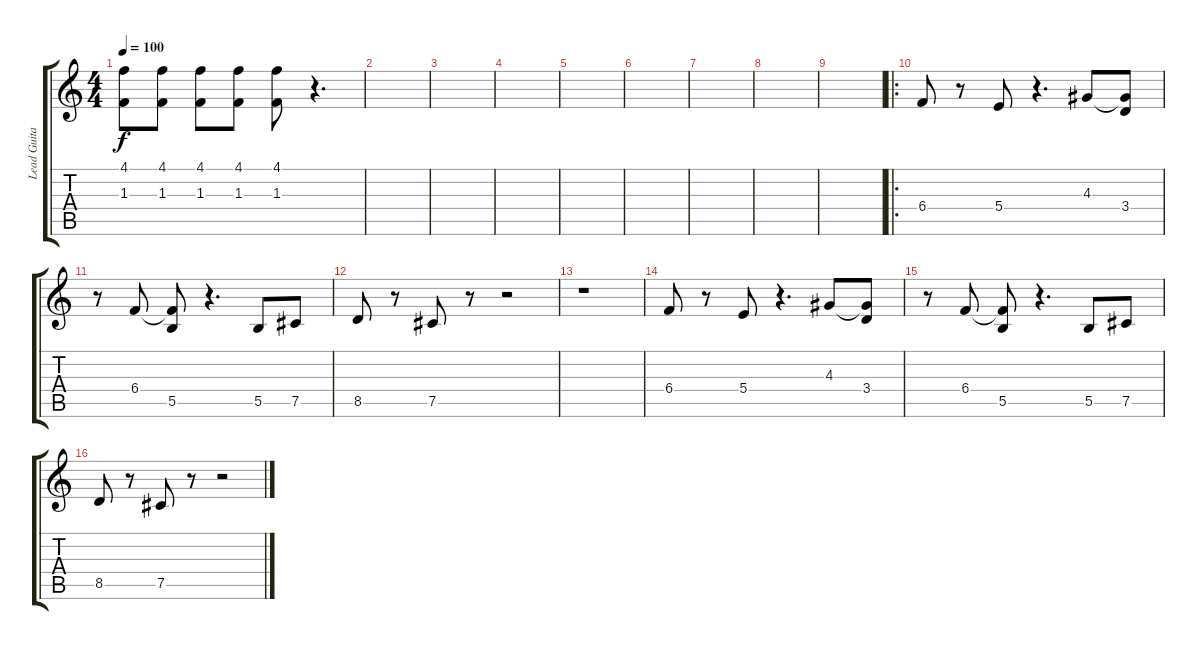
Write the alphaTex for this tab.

\track ("Lead Guitar" "Lead Guita") {instrument distortionguitar}
\staff {score tabs}
\tuning (Db4 Ab3 E3 B2 Gb2 B1) {hide}
\ts (4 4)
\tempo 100
\clef g2
\ks c
(4.1 1.3).8{dy f} (4.1 1.3).8 (4.1 1.3).8 (4.1 1.3).8 (4.1 1.3).8 r.4{d} |
|
|
|
|
|
|
|
|
\ro
6.4.8 r.8 5.4.8 r.4{d} 4.3.8 (4.3{t} 3.4).8 |
r.8 6.4.8 (6.4{t} 5.5).8 r.4{d} 5.5.8 7.5.8 |
8.5.8 r.8 7.5.8 r.8 r.2 |
r.1 |
6.4.8 r.8 5.4.8 r.4{d} 4.3.8 (4.3{t} 3.4).8 |
r.8 6.4.8 (6.4{t} 5.5).8 r.4{d} 5.5.8 7.5.8 |
8.5.8 r.8 7.5.8 r.8 r.2
